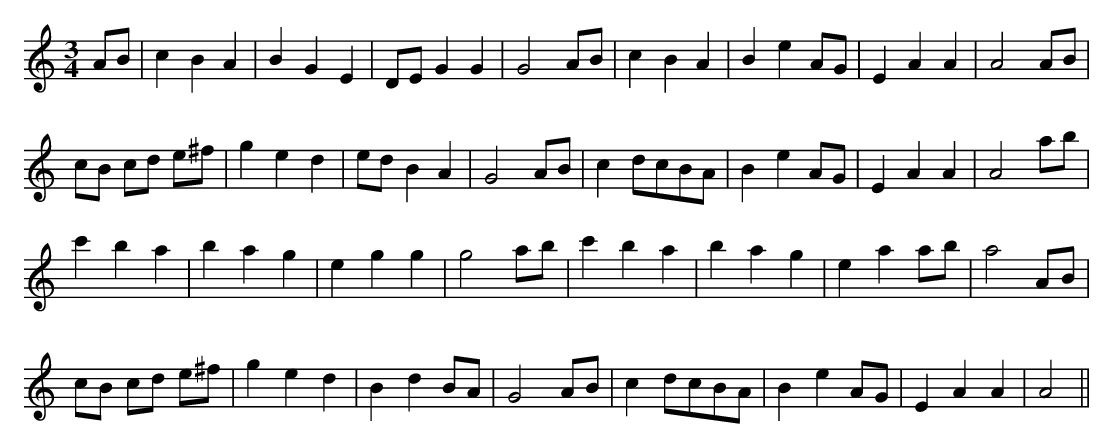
X:1
M:3/4
K:Amin
AB|c2B2A2|B2G2E2|DE G2G2|G4 AB|c2B2A2|B2e2AG|E2A2A2|A4AB|
cB cd e^f|g2e2d2|edB2A2|G4AB|c2dcBA|B2e2AG|E2A2A2|A4 ab|
c'2b2a2|b2a2g2|e2g2g2|g4 ab|c'2b2a2|b2a2g2|e2a2ab|a4AB|
cB cd e^f|g2e2d2|B2d2BA|G4AB|c2dcBA|B2e2AG|E2A2A2|A4||
